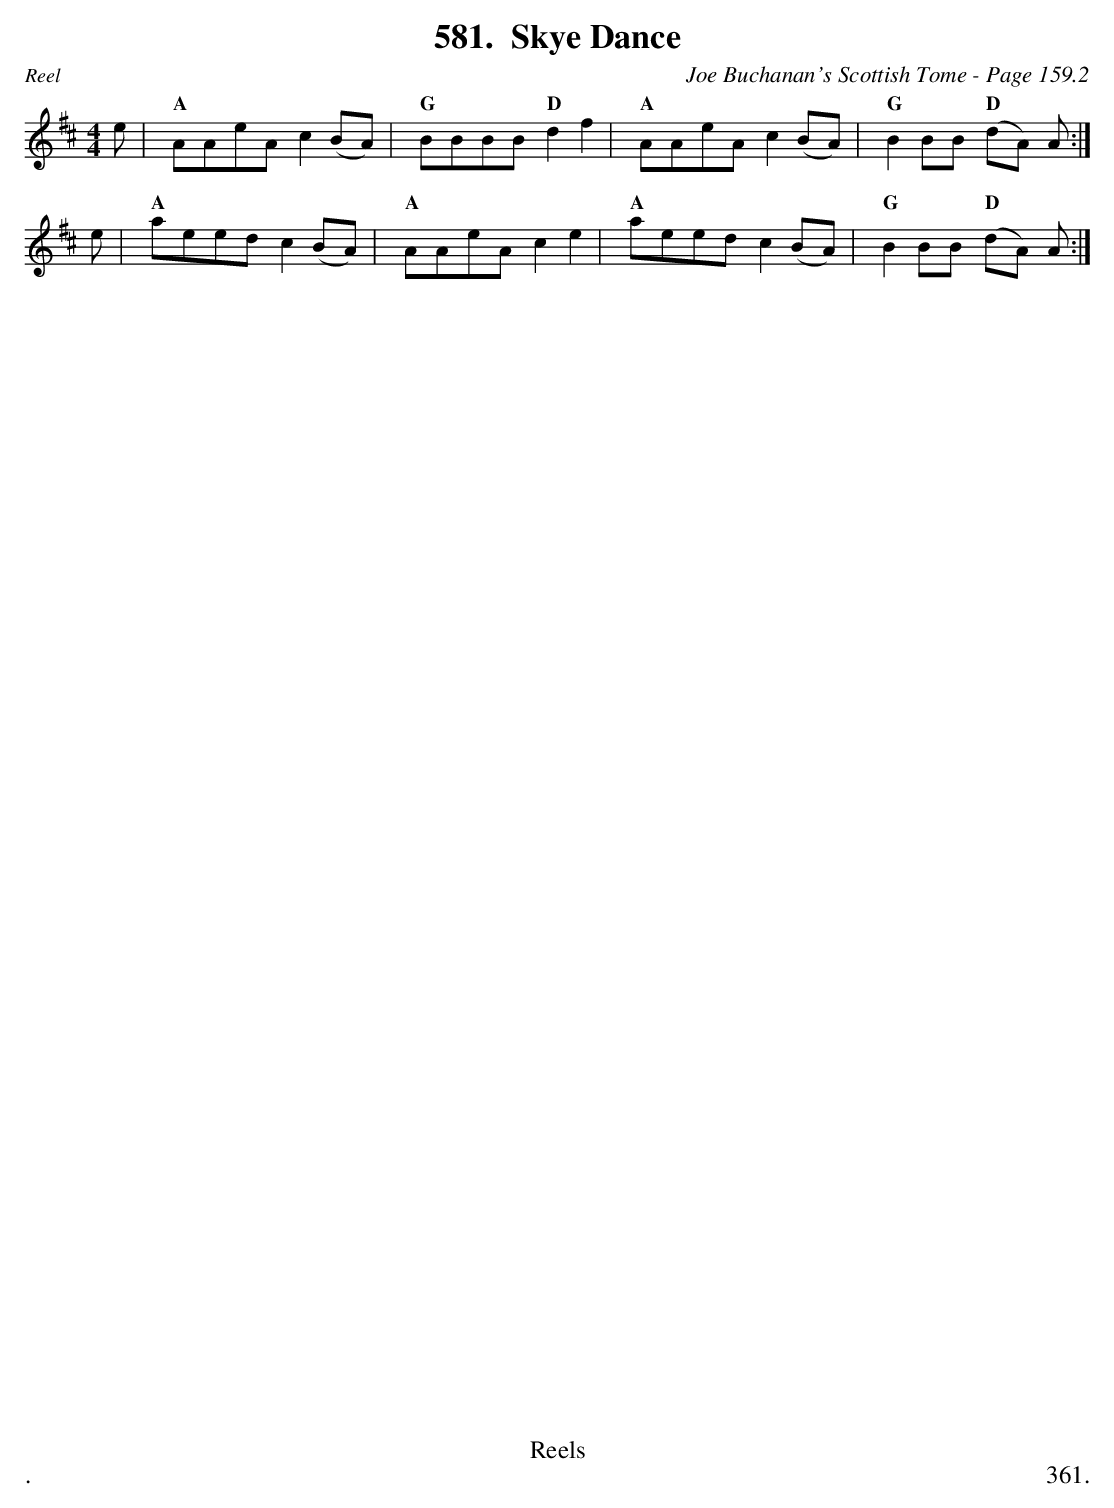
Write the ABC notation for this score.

X:1
T:Skye Dance
C:Joe Buchanan's Scottish Tome - Page 159.2
L:1/8
M:4/4
K:D
e | "A"AAeA c2 (BA) | "G"BBBB "D"d2 f2 | "A"AAeA c2 (BA) | "G"B2 BB "D"(dA) A :|
e | "A"aeed c2 (BA) | "A"AAeA c2 e2 | "A"aeed c2 (BA) | "G"B2 BB "D"(dA) A :|
